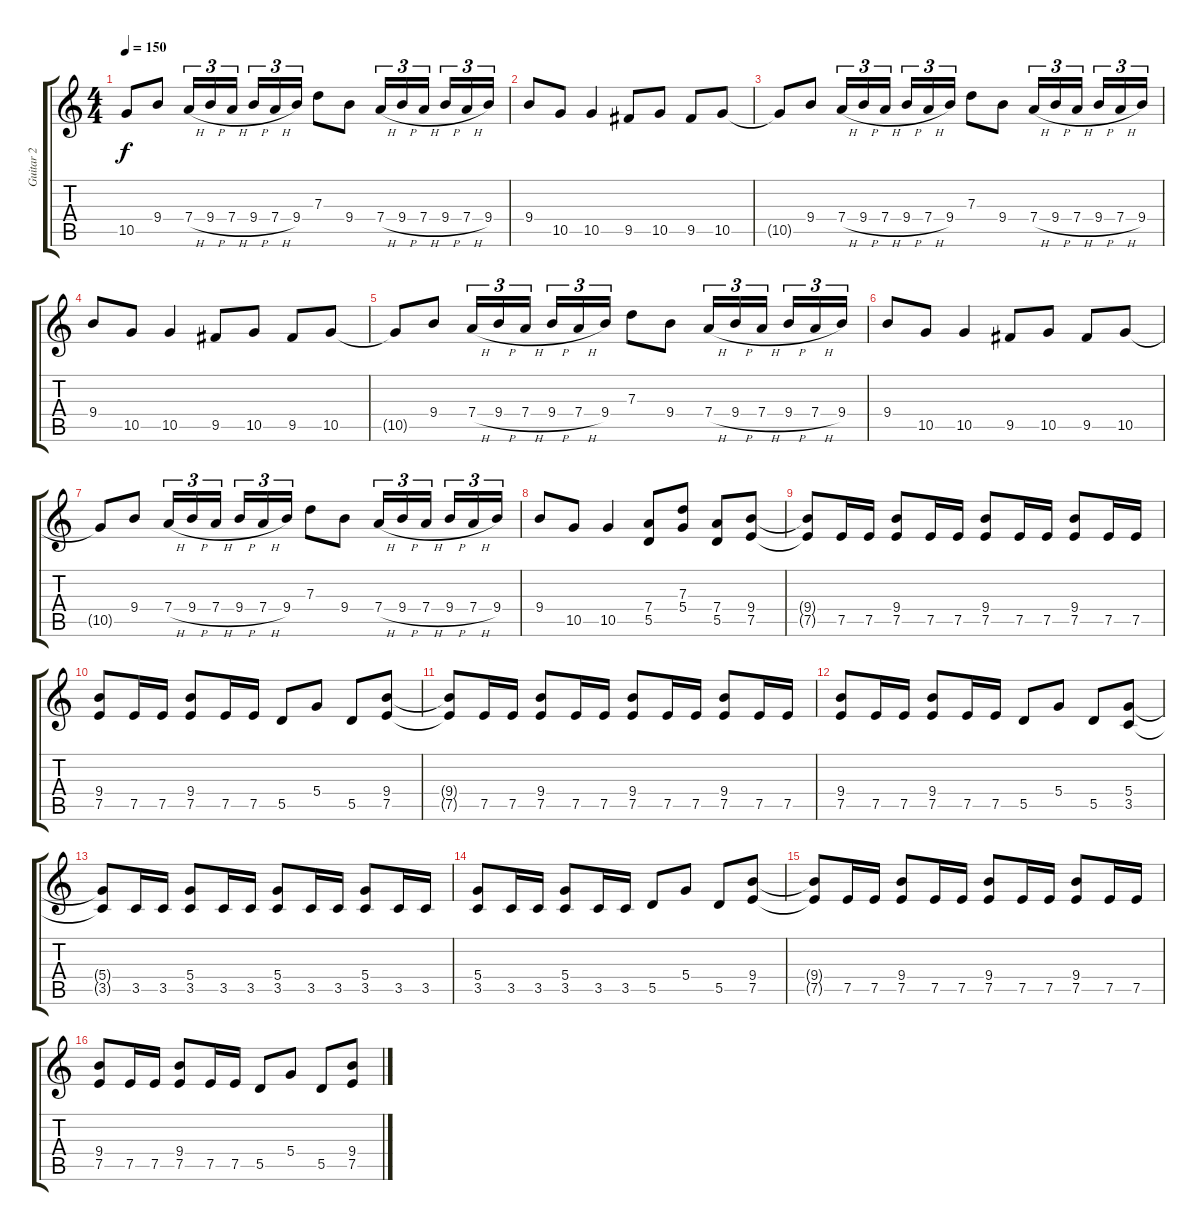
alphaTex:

\track ("Guitar 2" "Guitar 2") {instrument distortionguitar}
\staff {score tabs}
\tuning (E4 B3 G3 D3 A2 E2) {hide}
\ts (4 4)
\tempo 150
\clef g2
\ks c
10.5{t}.8{dy f} 9.4.8 7.4{h}.16{tu (3 2)} 9.4{h}.16{tu (3 2)} 7.4{h}.16{tu (3 2)} 9.4{h}.16{tu (3 2)} 7.4{h}.16{tu (3 2)} 9.4.16{tu (3 2)} 7.3.8 9.4.8 7.4{h}.16{tu (3 2)} 9.4{h}.16{tu (3 2)} 7.4{h}.16{tu (3 2)} 9.4{h}.16{tu (3 2)} 7.4{h}.16{tu (3 2)} 9.4.16{tu (3 2)} |
9.4.8 10.5.8 10.5.4 9.5.8 10.5.8 9.5.8 10.5.8 |
10.5{t}.8 9.4.8 7.4{h}.16{tu (3 2)} 9.4{h}.16{tu (3 2)} 7.4{h}.16{tu (3 2)} 9.4{h}.16{tu (3 2)} 7.4{h}.16{tu (3 2)} 9.4.16{tu (3 2)} 7.3.8 9.4.8 7.4{h}.16{tu (3 2)} 9.4{h}.16{tu (3 2)} 7.4{h}.16{tu (3 2)} 9.4{h}.16{tu (3 2)} 7.4{h}.16{tu (3 2)} 9.4.16{tu (3 2)} |
9.4.8 10.5.8 10.5.4 9.5.8 10.5.8 9.5.8 10.5.8 |
10.5{t}.8 9.4.8 7.4{h}.16{tu (3 2)} 9.4{h}.16{tu (3 2)} 7.4{h}.16{tu (3 2)} 9.4{h}.16{tu (3 2)} 7.4{h}.16{tu (3 2)} 9.4.16{tu (3 2)} 7.3.8 9.4.8 7.4{h}.16{tu (3 2)} 9.4{h}.16{tu (3 2)} 7.4{h}.16{tu (3 2)} 9.4{h}.16{tu (3 2)} 7.4{h}.16{tu (3 2)} 9.4.16{tu (3 2)} |
9.4.8 10.5.8 10.5.4 9.5.8 10.5.8 9.5.8 10.5.8 |
10.5{t}.8 9.4.8 7.4{h}.16{tu (3 2)} 9.4{h}.16{tu (3 2)} 7.4{h}.16{tu (3 2)} 9.4{h}.16{tu (3 2)} 7.4{h}.16{tu (3 2)} 9.4.16{tu (3 2)} 7.3.8 9.4.8 7.4{h}.16{tu (3 2)} 9.4{h}.16{tu (3 2)} 7.4{h}.16{tu (3 2)} 9.4{h}.16{tu (3 2)} 7.4{h}.16{tu (3 2)} 9.4.16{tu (3 2)} |
9.4.8 10.5.8 10.5.4 (7.4 5.5).8 (7.3 5.4).8 (7.4 5.5).8 (9.4 7.5).8 |
(9.4{t} 7.5{t}).8 7.5.16 7.5.16 (9.4 7.5).8 7.5.16 7.5.16 (9.4 7.5).8 7.5.16 7.5.16 (9.4 7.5).8 7.5.16 7.5.16 |
(9.4 7.5).8 7.5.16 7.5.16 (9.4 7.5).8 7.5.16 7.5.16 5.5.8 5.4.8 5.5.8 (9.4 7.5).8 |
(9.4{t} 7.5{t}).8 7.5.16 7.5.16 (9.4 7.5).8 7.5.16 7.5.16 (9.4 7.5).8 7.5.16 7.5.16 (9.4 7.5).8 7.5.16 7.5.16 |
(9.4 7.5).8 7.5.16 7.5.16 (9.4 7.5).8 7.5.16 7.5.16 5.5.8 5.4.8 5.5.8 (5.4 3.5).8 |
(5.4{t} 3.5{t}).8 3.5.16 3.5.16 (5.4 3.5).8 3.5.16 3.5.16 (5.4 3.5).8 3.5.16 3.5.16 (5.4 3.5).8 3.5.16 3.5.16 |
(5.4 3.5).8 3.5.16 3.5.16 (5.4 3.5).8 3.5.16 3.5.16 5.5.8 5.4.8 5.5.8 (9.4 7.5).8 |
(9.4{t} 7.5{t}).8 7.5.16 7.5.16 (9.4 7.5).8 7.5.16 7.5.16 (9.4 7.5).8 7.5.16 7.5.16 (9.4 7.5).8 7.5.16 7.5.16 |
(9.4 7.5).8 7.5.16 7.5.16 (9.4 7.5).8 7.5.16 7.5.16 5.5.8 5.4.8 5.5.8 (9.4 7.5).8
